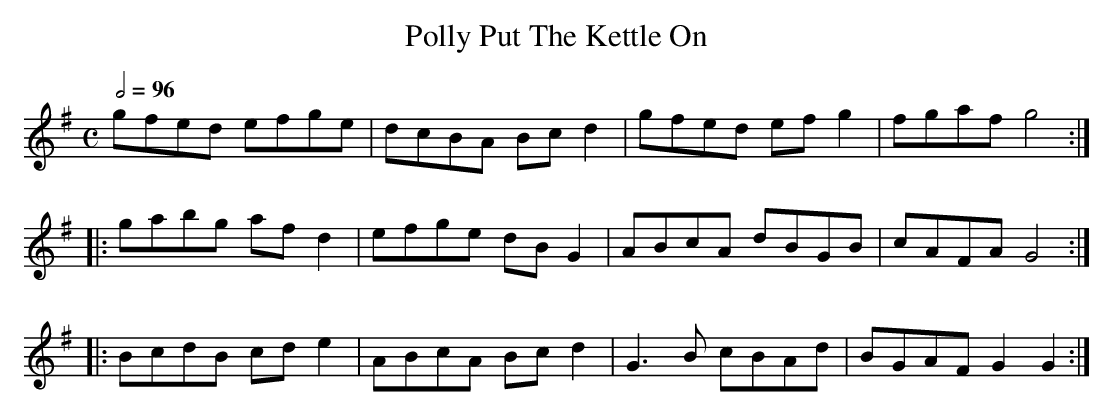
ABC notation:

X:1
T:Polly Put The Kettle On
M:C
L:1/8
Q:1/2=96
K:G
gfed efge|dcBA Bcd2|gfed efg2|fgaf g4:|!
|:gabg afd2|efge dBG2|ABcA dBGB|cAFA G4:|!
|:BcdB cde2|ABcA Bcd2|G3B cBAd|BGAF G2G2:|]
